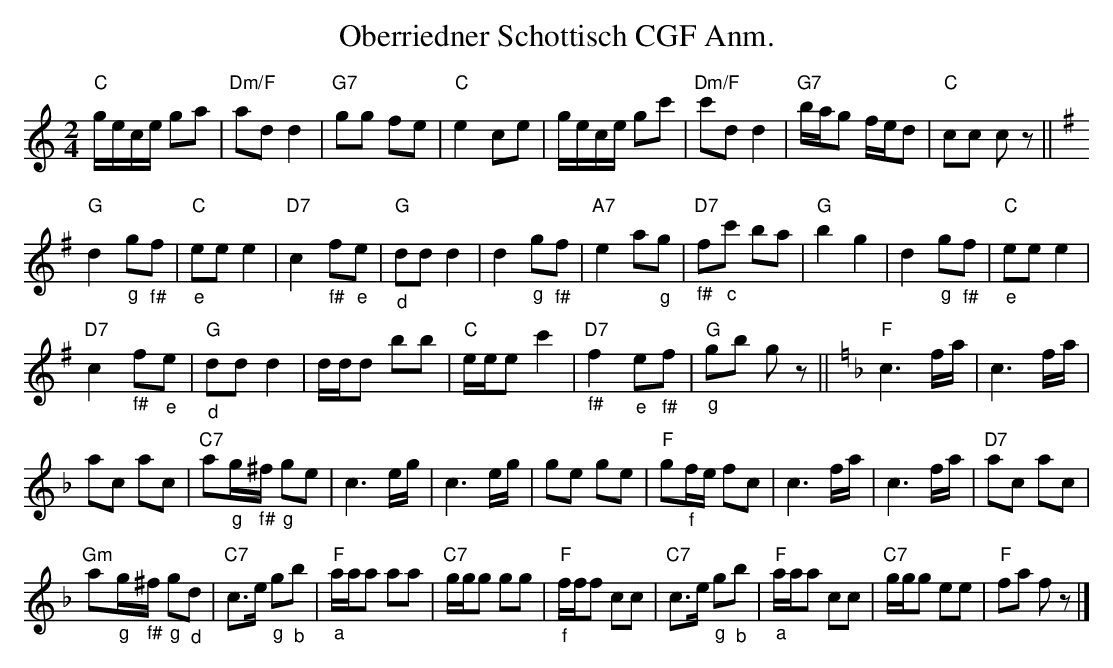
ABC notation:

X:1
T: Oberriedner Schottisch CGF Anm.
M:2/4
L:1/16
K:C
"C"gece g2a2 | "Dm/F"a2d2 d4 | "G7"g2g2 f2e2 | "C"e4 c2e2 | gece g2c'2 | "Dm/F"c'2d2 d4 | "G7"bag2 fed2 | "C"c2c2 c2 z2 || [K:G] [L:1/8]
"G"d2 "_g"g"_f#"f | "C""_e"ee e2 | "D7"c2 "_f#"f"_e"e | "G""_d"dd d2 | d2 "_g"g"_f#"f | "A7"e2 a"_g"g | "D7""_f#"f"_c"c' ba | "G"b2g2 | d2 "_g"g"_f#"f | "C""_e"ee e2 |
"D7"c2 "_f#"f"_e"e | "G""_d"dd d2 | d/d/d bb | "C"e/e/e c'2 | "D7""_f#"f2 "_e"e"_f#"f | "G""_g"gb gz || [K:F] "F"c3 f/a/ | c3 f/a/ |
ac ac | "C7"a"_g"g/"_f#"^f/ "_g"ge | c3 e/g/ | c3 e/g/ | ge ge | "F"g"_f"f/e/ fc | c3 f/a/ | c3 f/a/ | "D7"ac ac |
"Gm"a"_g"g/"_f#"^f/ "_g"g"_d"d | "C7"c>e "_g"g"_b"b | "F""_a"a/a/a aa | "C7"g/g/g gg | "F""_f"f/f/f cc | "C7"c>e "_g"g"_b"b | "F""_a"a/a/a cc | "C7"g/g/g ee | "F"fa f z |]
